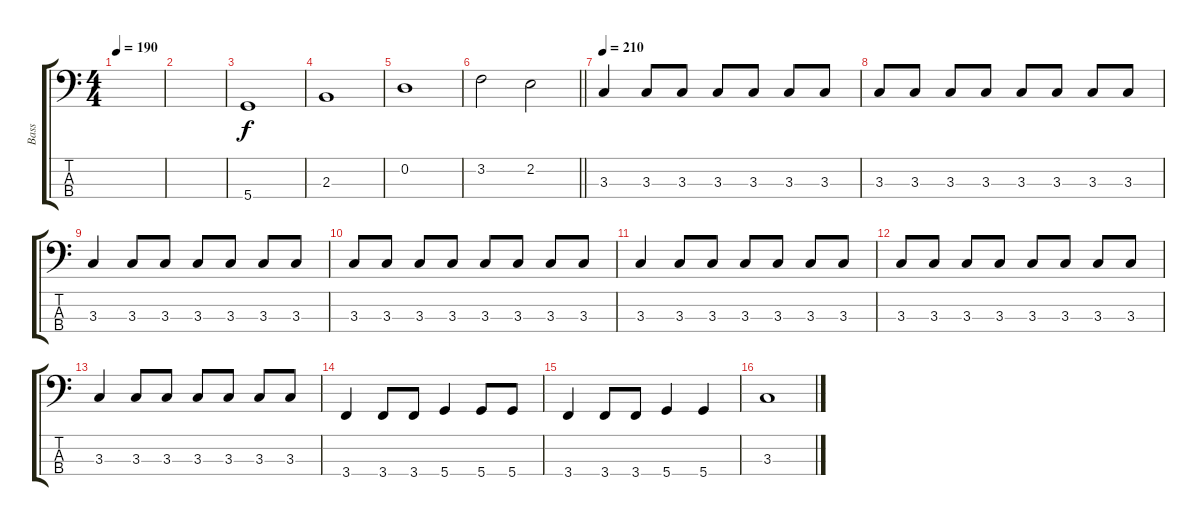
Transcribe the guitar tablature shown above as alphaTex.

\track ("Bass" "Bass") {instrument electricbassfinger}
\staff {score tabs}
\tuning (G2 D2 A1 D1) {hide}
\ts (4 4)
\tempo 190
\clef f4
\ks c
|
|
5.4.1 |
2.3.1 |
0.2.1 |
\barLineRight lightlight
3.2.2 2.2.2 |
\tempo 210
3.3.4 3.3.8 3.3.8 3.3.8 3.3.8 3.3.8 3.3.8 |
3.3.8 3.3.8 3.3.8 3.3.8 3.3.8 3.3.8 3.3.8 3.3.8 |
3.3.4 3.3.8 3.3.8 3.3.8 3.3.8 3.3.8 3.3.8 |
3.3.8 3.3.8 3.3.8 3.3.8 3.3.8 3.3.8 3.3.8 3.3.8 |
3.3.4 3.3.8 3.3.8 3.3.8 3.3.8 3.3.8 3.3.8 |
3.3.8 3.3.8 3.3.8 3.3.8 3.3.8 3.3.8 3.3.8 3.3.8 |
3.3.4 3.3.8 3.3.8 3.3.8 3.3.8 3.3.8 3.3.8 |
3.4.4 3.4.8 3.4.8 5.4.4 5.4.8 5.4.8 |
3.4.4 3.4.8 3.4.8 5.4.4 5.4.4 |
3.3.1
